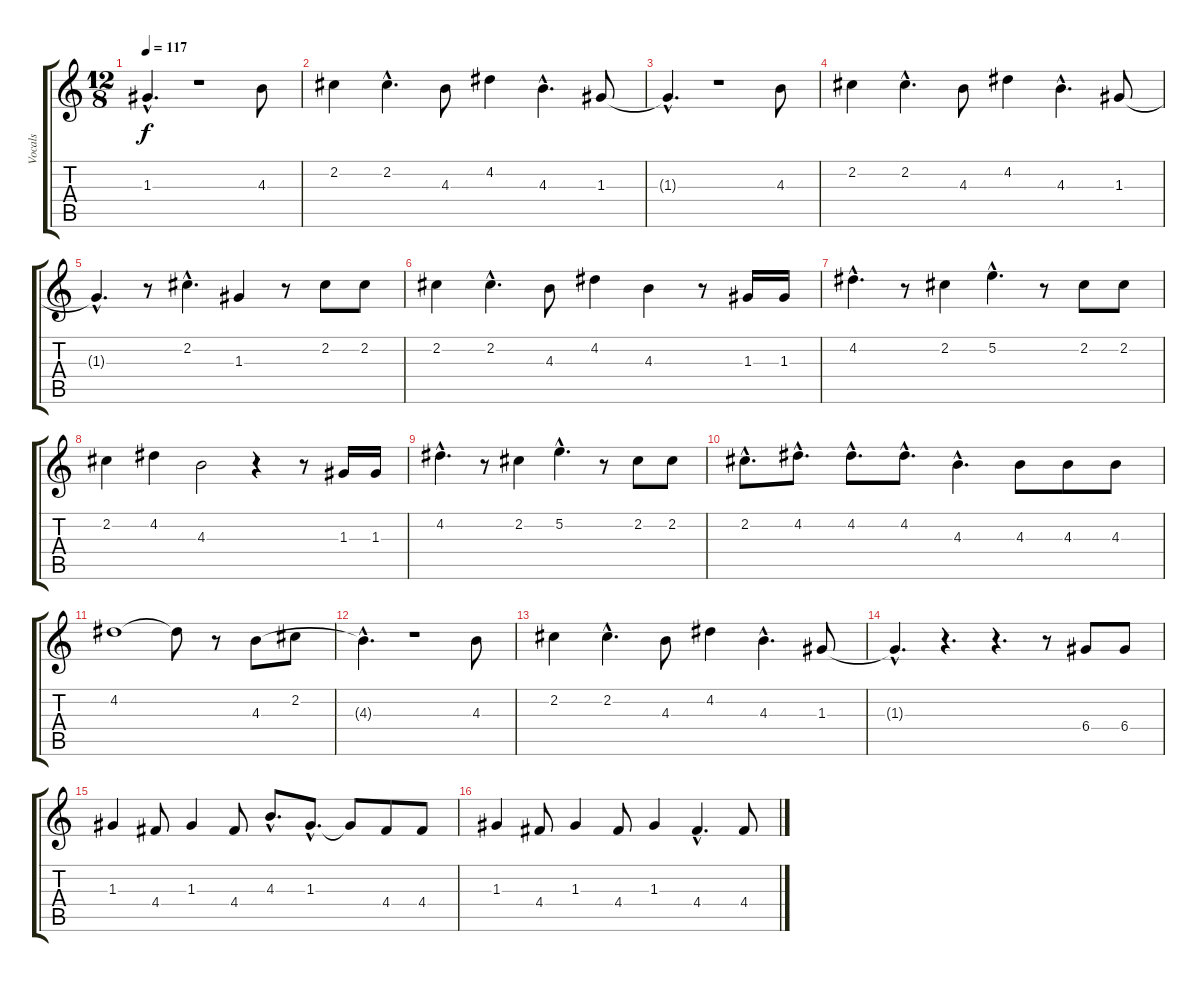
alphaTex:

\track ("Vocals" "Vocals") {instrument overdrivenguitar}
\staff {score tabs}
\tuning (E4 B3 G3 D3 A2 E2) {hide}
\ts (12 8)
\tempo 117
\clef g2
\ks c
1.3{hac t}.4{d dy f} r.1 4.3.8 |
2.2.4 2.2{hac}.4{d} 4.3.8 4.2.4 4.3{hac}.4{d} 1.3.8 |
1.3{hac t}.4{d} r.1 4.3.8 |
2.2.4 2.2{hac}.4{d} 4.3.8 4.2.4 4.3{hac}.4{d} 1.3.8 |
1.3{hac t}.4{d} r.8 2.2{hac}.4{d} 1.3.4 r.8 2.2.8 2.2.8 |
2.2.4 2.2{hac}.4{d} 4.3.8 4.2.4 4.3.4 r.8 1.3.16 1.3.16 |
4.2{hac}.4{d} r.8 2.2.4 5.2{hac}.4{d} r.8 2.2.8 2.2.8 |
2.2.4 4.2.4 4.3.2 r.4 r.8 1.3.16 1.3.16 |
4.2{hac}.4{d} r.8 2.2.4 5.2{hac}.4{d} r.8 2.2.8 2.2.8 |
2.2{hac}.8{d} 4.2{hac}.8{d} 4.2{hac}.8{d} 4.2{hac}.8{d} 4.3{hac}.4{d} 4.3.8 4.3.8 4.3.8 |
4.2.1 4.2{t}.8 r.8 4.3.8 2.2.8 |
4.3{hac t}.4{d} r.1 4.3.8 |
2.2.4 2.2{hac}.4{d} 4.3.8 4.2.4 4.3{hac}.4{d} 1.3.8 |
1.3{hac t}.4{d} r.4{d} r.4{d} r.8 6.4.8 6.4.8 |
1.3.4 4.4.8 1.3.4 4.4.8 4.3{hac}.8{d} 1.3{hac}.8{d} 1.3{t}.8 4.4.8 4.4.8 |
1.3.4 4.4.8 1.3.4 4.4.8 1.3.4 4.4{hac}.4{d} 4.4.8
